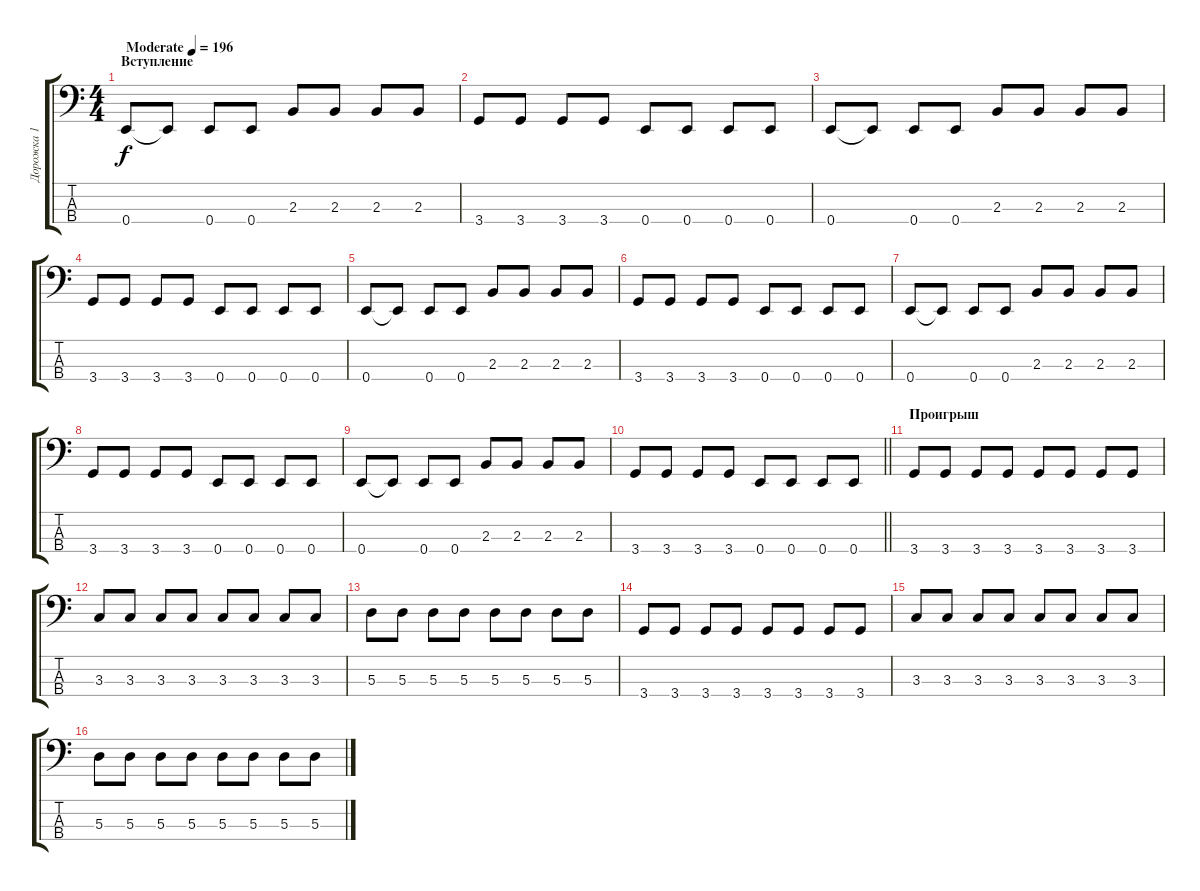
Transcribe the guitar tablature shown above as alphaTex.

\track ("Дорожка 1" "Дорожка 1") {instrument electricbassfinger}
\staff {score tabs}
\tuning (G2 D2 A1 E1) {hide}
\ts (4 4)
\section ("" "Вступление")
\tempo (196 "Moderate")
\clef f4
\ks c
0.4.8{dy f instrument electricbassfinger} 0.4{t}.8 0.4.8 0.4.8 2.3.8 2.3.8 2.3.8 2.3.8 |
3.4.8 3.4.8 3.4.8 3.4.8 0.4.8 0.4.8 0.4.8 0.4.8 |
0.4.8 0.4{t}.8 0.4.8 0.4.8 2.3.8 2.3.8 2.3.8 2.3.8 |
3.4.8 3.4.8 3.4.8 3.4.8 0.4.8 0.4.8 0.4.8 0.4.8 |
0.4.8 0.4{t}.8 0.4.8 0.4.8 2.3.8 2.3.8 2.3.8 2.3.8 |
3.4.8 3.4.8 3.4.8 3.4.8 0.4.8 0.4.8 0.4.8 0.4.8 |
0.4.8 0.4{t}.8 0.4.8 0.4.8 2.3.8 2.3.8 2.3.8 2.3.8 |
3.4.8 3.4.8 3.4.8 3.4.8 0.4.8 0.4.8 0.4.8 0.4.8 |
0.4.8 0.4{t}.8 0.4.8 0.4.8 2.3.8 2.3.8 2.3.8 2.3.8 |
\barLineRight lightlight
3.4.8 3.4.8 3.4.8 3.4.8 0.4.8 0.4.8 0.4.8 0.4.8 |
\section ("" "Проигрыш")
3.4.8 3.4.8 3.4.8 3.4.8 3.4.8 3.4.8 3.4.8 3.4.8 |
3.3.8 3.3.8 3.3.8 3.3.8 3.3.8 3.3.8 3.3.8 3.3.8 |
5.3.8 5.3.8 5.3.8 5.3.8 5.3.8 5.3.8 5.3.8 5.3.8 |
3.4.8 3.4.8 3.4.8 3.4.8 3.4.8 3.4.8 3.4.8 3.4.8 |
3.3.8 3.3.8 3.3.8 3.3.8 3.3.8 3.3.8 3.3.8 3.3.8 |
5.3.8 5.3.8 5.3.8 5.3.8 5.3.8 5.3.8 5.3.8 5.3.8
